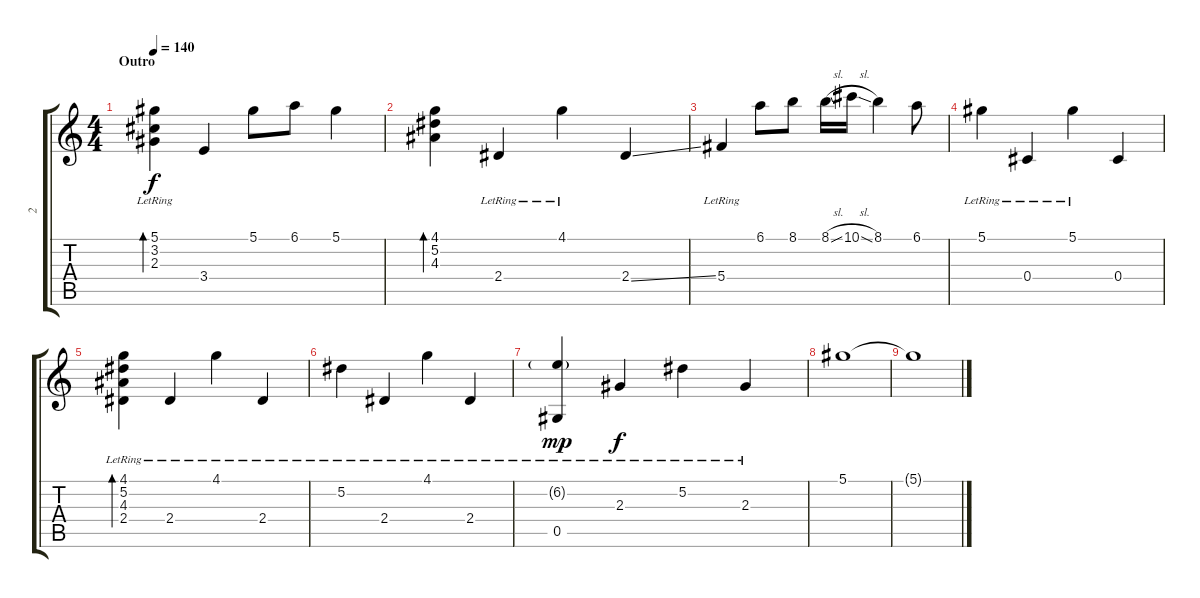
\track ("2" "2") {instrument electricguitarjazz}
\staff {score tabs}
\tuning (Eb4 Bb3 Gb3 Db3 Ab2 Db2) {hide}
\ts (4 4)
\section ("" "Outro")
\tempo 140
\clef g2
\ks c
(5.1{lr} 3.2{lr} 2.3{lr}).4{bd 120 dy f} 3.4.4 5.1.8 6.1.8 5.1.4 |
(4.1 5.2 4.3).4{bd 120} 2.4{lr}.4 4.1{lr}.4 2.4{ss}.4 |
5.4{lr}.4 6.1.8 8.1.8 8.1{sl}.16 10.1{sl}.16 8.1.4 6.1.8 |
5.1{lr}.4 0.4{lr}.4 5.1{lr}.4 0.4.4 |
(4.1{lr} 5.2{lr} 4.3{lr} 2.4{lr}).4{bd 120} 2.4{lr}.4 4.1{lr}.4 2.4{lr}.4 |
5.2{lr}.4 2.4{lr}.4 4.1{lr}.4 2.4{lr}.4 |
(6.2{g lr} 0.5{lr}).4{dy mp} 2.3{lr}.4{dy f} 5.2{lr}.4 2.3{lr}.4 |
5.1.1 |
5.1{t}.1
